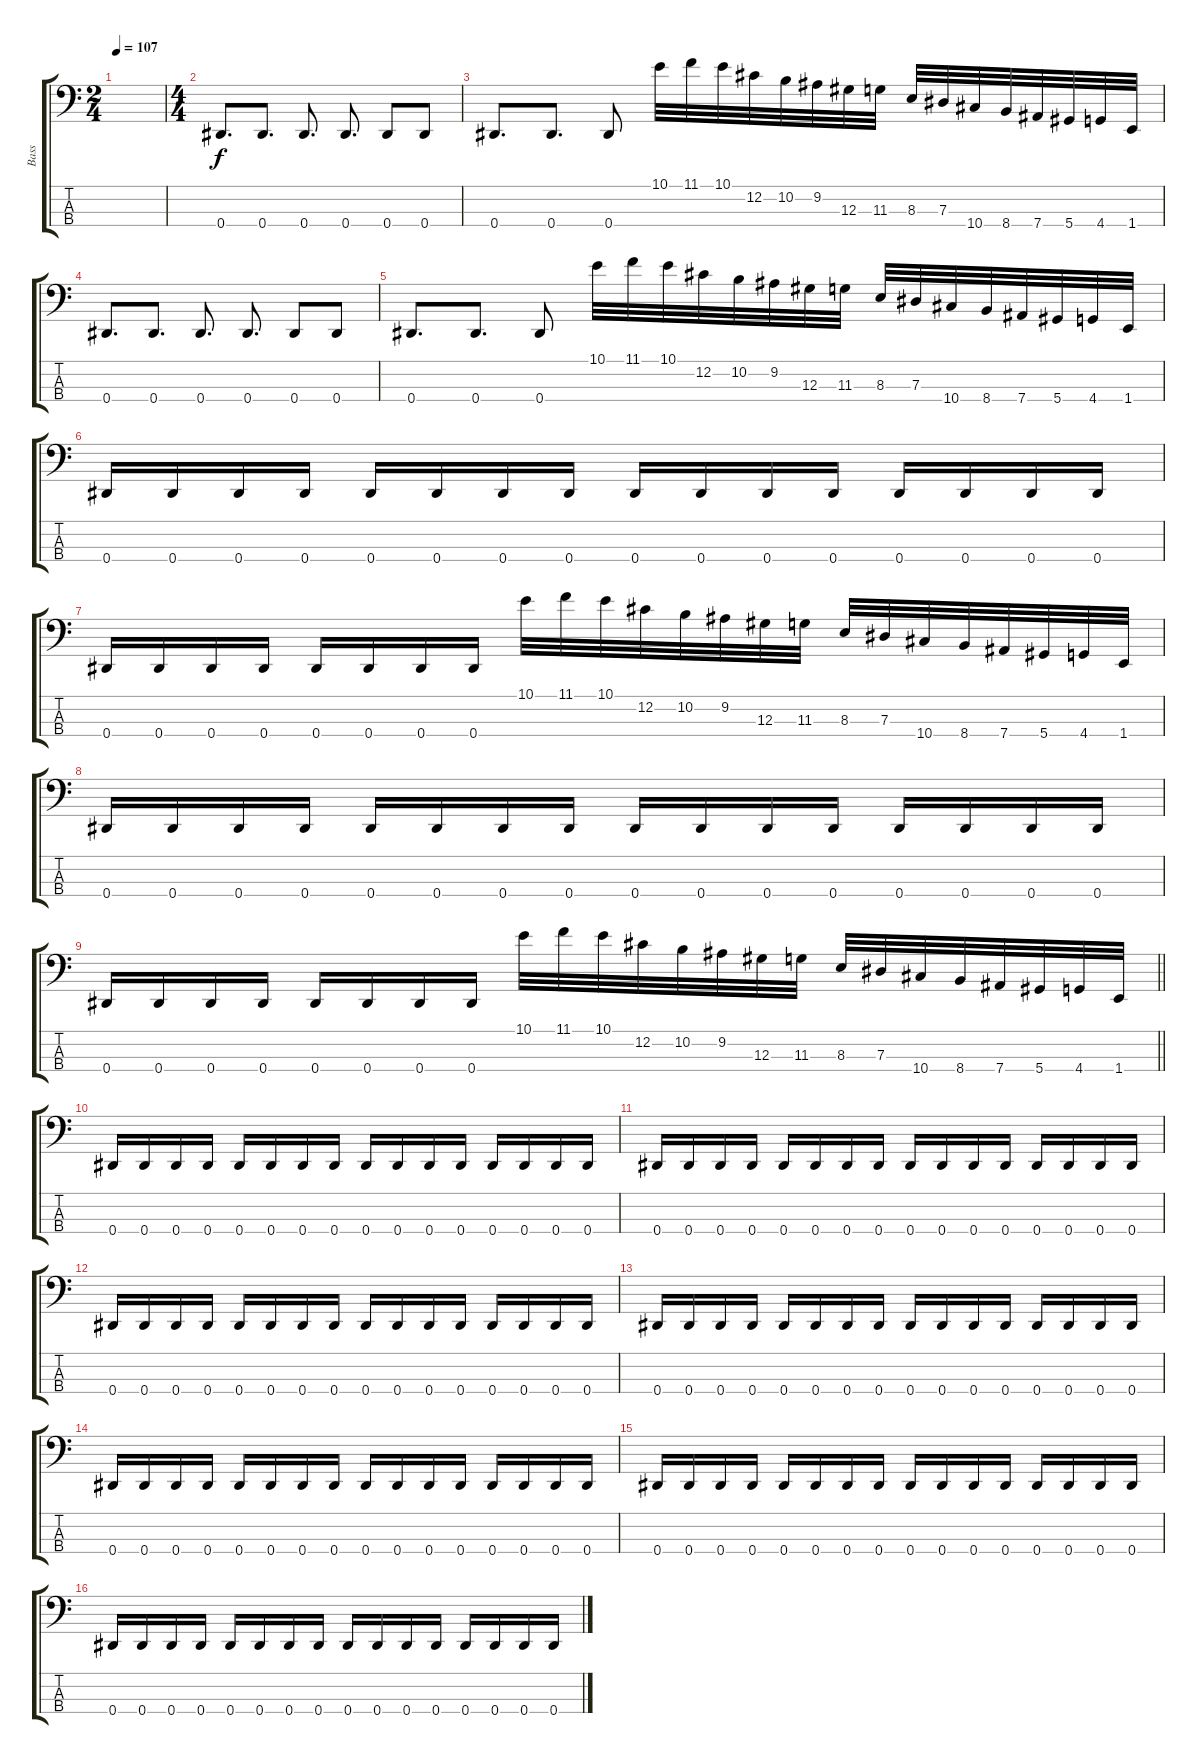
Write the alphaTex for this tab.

\track ("Bass" "Bass") {instrument fretlessbass}
\staff {score tabs}
\tuning (Gb2 Db2 Ab1 Eb1) {hide}
\ts (2 4)
\tempo 107
\clef f4
\ks c
|
\ts (4 4)
0.4.8{d} 0.4.8{d} 0.4.8{d} 0.4.8{d} 0.4.8 0.4.8 |
0.4.8{d} 0.4.8{d} 0.4.8 10.1.32{volume 11} 11.1.32 10.1.32 12.2.32 10.2.32 9.2.32 12.3.32 11.3.32 8.3.32 7.3.32 10.4.32 8.4.32 7.4.32 5.4.32 4.4.32 1.4.32 |
0.4.8{d volume 13} 0.4.8{d} 0.4.8{d} 0.4.8{d} 0.4.8 0.4.8 |
0.4.8{d} 0.4.8{d} 0.4.8 10.1.32{volume 11} 11.1.32 10.1.32 12.2.32 10.2.32 9.2.32 12.3.32 11.3.32 8.3.32 7.3.32 10.4.32 8.4.32 7.4.32 5.4.32 4.4.32 1.4.32 |
0.4.16{volume 13} 0.4.16 0.4.16 0.4.16 0.4.16 0.4.16 0.4.16 0.4.16 0.4.16 0.4.16 0.4.16 0.4.16 0.4.16 0.4.16 0.4.16 0.4.16 |
0.4.16 0.4.16 0.4.16 0.4.16 0.4.16 0.4.16 0.4.16 0.4.16 10.1.32{volume 11} 11.1.32 10.1.32 12.2.32 10.2.32 9.2.32 12.3.32 11.3.32 8.3.32 7.3.32 10.4.32 8.4.32 7.4.32 5.4.32 4.4.32 1.4.32 |
0.4.16{volume 13} 0.4.16 0.4.16 0.4.16 0.4.16 0.4.16 0.4.16 0.4.16 0.4.16 0.4.16 0.4.16 0.4.16 0.4.16 0.4.16 0.4.16 0.4.16 |
\barLineRight lightlight
0.4.16 0.4.16 0.4.16 0.4.16 0.4.16 0.4.16 0.4.16 0.4.16 10.1.32{volume 11} 11.1.32 10.1.32 12.2.32 10.2.32 9.2.32 12.3.32 11.3.32 8.3.32 7.3.32 10.4.32 8.4.32 7.4.32 5.4.32 4.4.32 1.4.32 |
\section ("" "")
0.4.16{volume 13} 0.4.16 0.4.16 0.4.16 0.4.16 0.4.16 0.4.16 0.4.16 0.4.16 0.4.16 0.4.16 0.4.16 0.4.16 0.4.16 0.4.16 0.4.16 |
0.4.16 0.4.16 0.4.16 0.4.16 0.4.16 0.4.16 0.4.16 0.4.16 0.4.16 0.4.16 0.4.16 0.4.16 0.4.16 0.4.16 0.4.16 0.4.16 |
0.4.16 0.4.16 0.4.16 0.4.16 0.4.16 0.4.16 0.4.16 0.4.16 0.4.16 0.4.16 0.4.16 0.4.16 0.4.16 0.4.16 0.4.16 0.4.16 |
0.4.16 0.4.16 0.4.16 0.4.16 0.4.16 0.4.16 0.4.16 0.4.16 0.4.16 0.4.16 0.4.16 0.4.16 0.4.16 0.4.16 0.4.16 0.4.16 |
0.4.16 0.4.16 0.4.16 0.4.16 0.4.16 0.4.16 0.4.16 0.4.16 0.4.16 0.4.16 0.4.16 0.4.16 0.4.16 0.4.16 0.4.16 0.4.16 |
0.4.16 0.4.16 0.4.16 0.4.16 0.4.16 0.4.16 0.4.16 0.4.16 0.4.16 0.4.16 0.4.16 0.4.16 0.4.16 0.4.16 0.4.16 0.4.16 |
0.4.16 0.4.16 0.4.16 0.4.16 0.4.16 0.4.16 0.4.16 0.4.16 0.4.16 0.4.16 0.4.16 0.4.16 0.4.16 0.4.16 0.4.16 0.4.16
